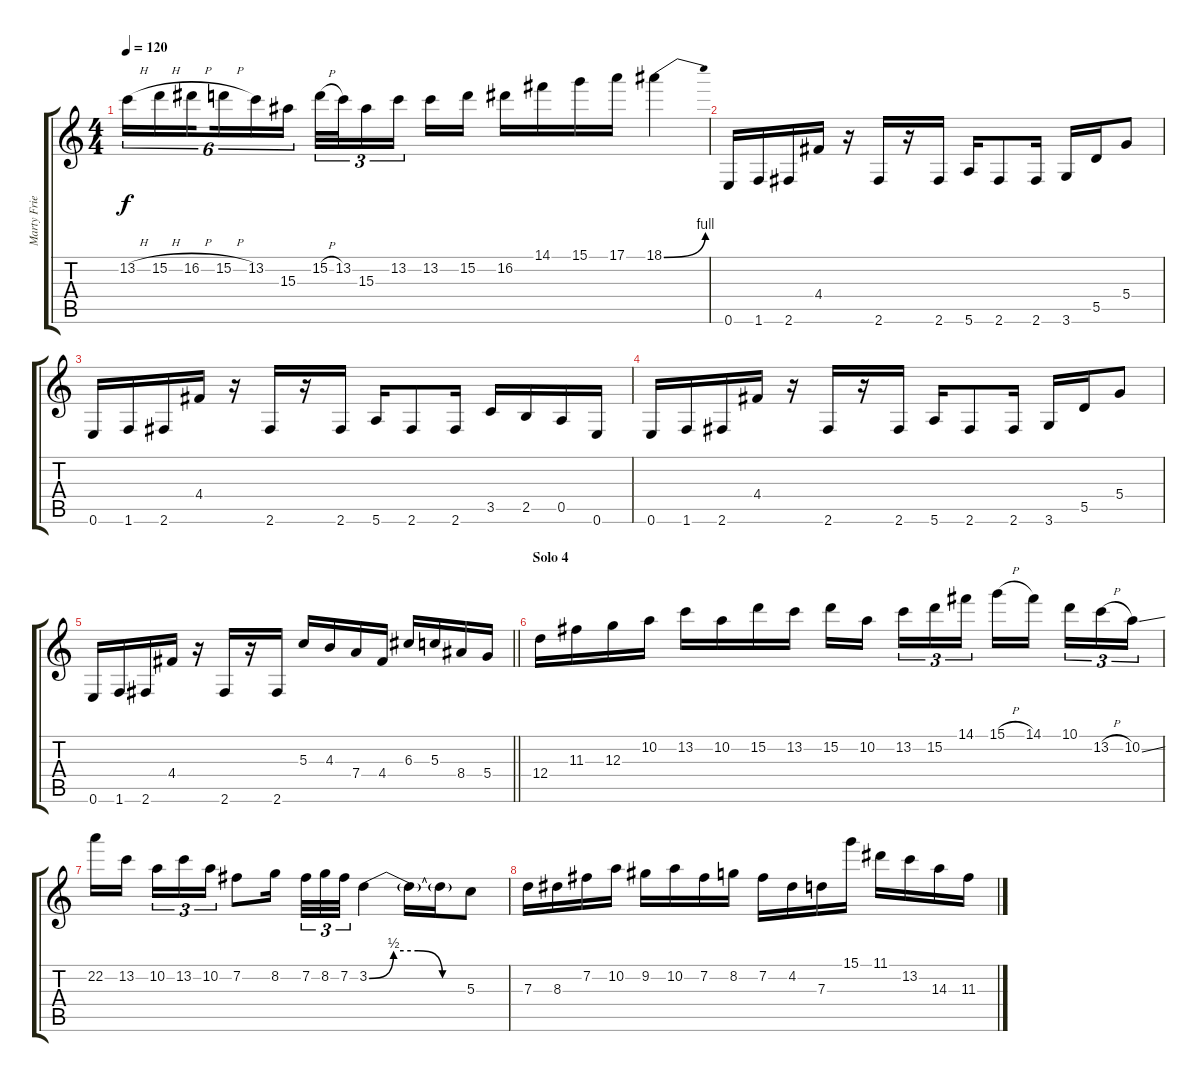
\track ("Marty Friedman" "Marty Frie") {instrument distortionguitar}
\staff {score tabs}
\tuning (E4 B3 G3 D3 A2 E2) {hide}
\ts (4 4)
\tempo 120
\clef g2
\ks c
13.2{h}.16{tu (6 4) dy f} 15.2{h}.16{tu (6 4)} 16.2{h}.16{tu (6 4) beam splitsecondary} 15.2{h}.16{tu (6 4)} 13.2.16{tu (6 4)} 15.3.16{tu (6 4)} 15.2{h}.32{tu (3 2)} 13.2.32{tu (3 2)} 15.3.16{tu (3 2)} 13.2.16{tu (3 2) beam splitsecondary} 13.2.16 15.2.16 16.2.16 14.1.16 15.1.16 17.1.16 18.1{be (bend 0 0 60 4)}.4 |
0.6.16 1.6.16 2.6.16 4.4.16 r.16 2.6.16 r.16 2.6.16 5.6.16 2.6.8 2.6.16 3.6.16 5.5.16 5.4.8 |
0.6.16 1.6.16 2.6.16 4.4.16 r.16 2.6.16 r.16 2.6.16 5.6.16 2.6.8 2.6.16 3.5.16 2.5.16 0.5.16 0.6.16 |
0.6.16 1.6.16 2.6.16 4.4.16 r.16 2.6.16 r.16 2.6.16 5.6.16 2.6.8 2.6.16 3.6.16 5.5.16 5.4.8 |
\barLineRight lightlight
0.6.16 1.6.16 2.6.16 4.4.16 r.16 2.6.16 r.16 2.6.16 5.3.16 4.3.16 7.4.16 4.4.16 6.3.16 5.3.16 8.4.16 5.4.16 |
\section ("" "Solo 4")
12.4.16 11.3.16 12.3.16 10.2.16 13.2.16 10.2.16 15.2.16 13.2.16 15.2.16 10.2.16{beam splitsecondary} 13.2.16{tu (3 2)} 15.2.16{tu (3 2)} 14.1.16{tu (3 2)} 15.1{h}.16 14.1.16{beam splitsecondary} 10.1.16{tu (3 2)} 13.2{h}.16{tu (3 2)} 10.2{ss}.16{tu (3 2)} |
22.2.16 13.2.16{beam splitsecondary} 10.2.16{tu (3 2)} 13.2.16{tu (3 2)} 10.2.16{tu (3 2)} 7.2.8 8.2.16{beam splitsecondary} 7.2.32{tu (3 2)} 8.2.32{tu (3 2)} 7.2.32{tu (3 2)} 3.2{be (custom 0 0 15 2 30 2 45 0 60 0)}.4 3.2{t}.16 3.2{t}.16 5.3.8 |
7.3.16 8.3.16 7.2.16 10.2.16 9.2.16 10.2.16 7.2.16 8.2.16 7.2.16 4.2.16 7.3.16 15.1.16 11.1.16 13.2.16 14.3.16 11.3.16
